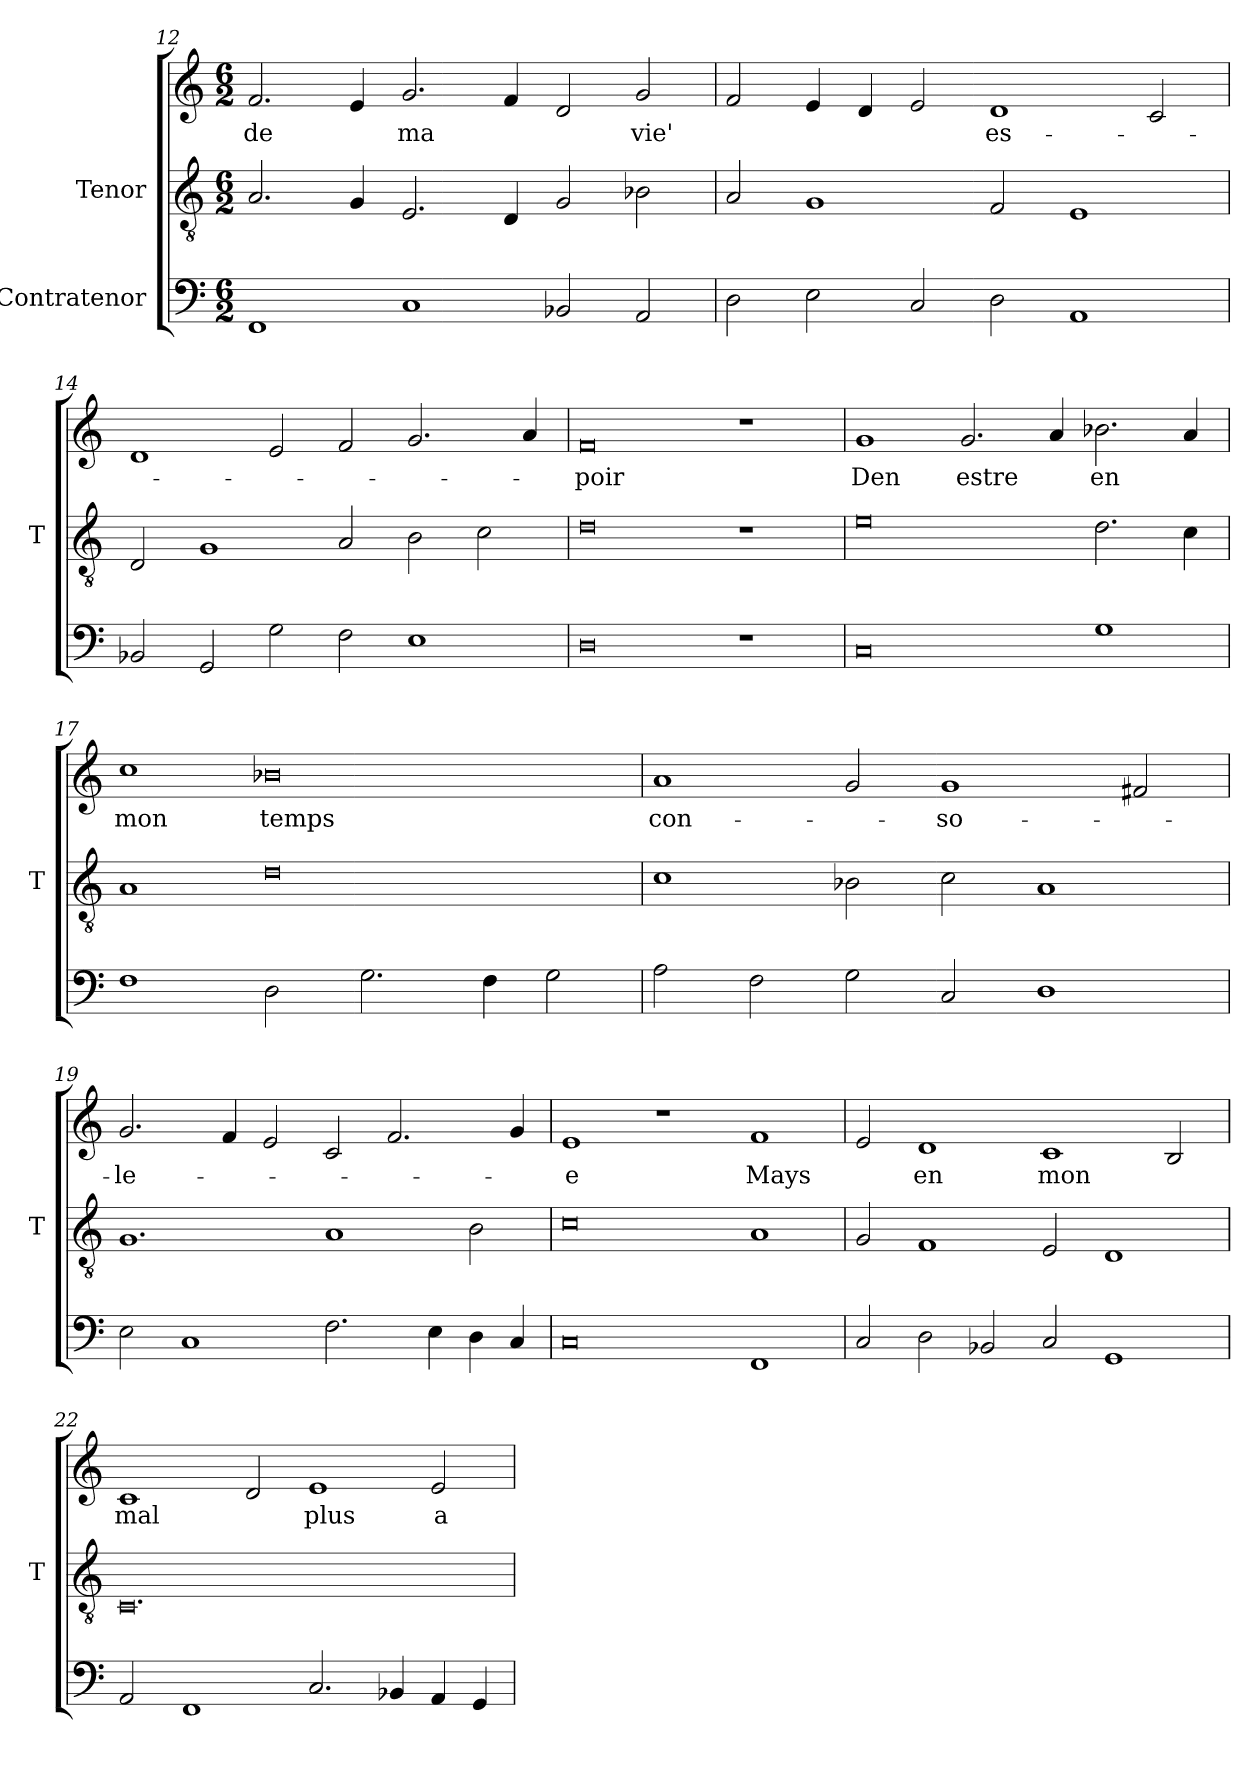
**kern	**kern	**kern	**text
*part3	*part2	*part1	*part1
*staff3	*staff2	*staff1	*staff1
*I"Contratenor	*I"Tenor	*	*
*	*I'T	*	*
*clefF4	*clefGv2	*clefG2	*
*M6/2	*M6/2	*M6/2	*
=12	=12	=12	=12
1FF	2.A	2.f	-de
.	4G	4e	.
1C	2.E	2.g	-ma
.	4D	4f	.
2BB-X	2G	2d	.
2AA	2B-X	2g	-vie'
=13	=13	=13	=13
2D	2A	2f	.
2E	1G	4e	.
.	.	4d	.
2C	.	2e	.
2D	2F	1d	es-
1AA	1E	.	.
.	.	2c	.
=14	=14	=14	=14
2BB-X	2D	1d	.
2GG	1G	.	.
2G	.	2e	.
2F	2A	2f	.
1E	2B	2.g	.
.	2c	.	.
.	.	4a	.
=15	=15	=15	=15
0D	0d	0f	-poir
1r	1r	1r	.
=16	=16	=16	=16
0C	0e	1g	-Den
.	.	2.g	-estre
.	.	4a	.
1G	2.d	2.b-X	-en
.	4c	4a	.
=17	=17	=17	=17
1F	1A	1cc	-mon
2D	0d	0b-X	-temps
2.G	.	.	.
4F	.	.	.
2G	.	.	.
=18	=18	=18	=18
2A	1c	1a	con-
2F	.	.	.
2G	2B-X	2g	.
2C	2c	1g	-so-
1D	1A	.	.
.	.	2f#X	.
=19	=19	=19	=19
2E	1.G	2.g	-le-
1C	.	.	.
.	.	4f	.
.	.	2e	.
2.F	1A	2c	.
.	.	2.f	.
4E	.	.	.
4D	2B	.	.
4C	.	4g	.
=20	=20	=20	=20
0C	0c	1e	-e
.	.	1r	.
1FF	1A	1f	-Mays
=21	=21	=21	=21
2C	2G	2e	.
2D	1F	1d	-en
2BB-X	.	.	.
2C	2E	1c	-mon
1GG	1D	.	.
.	.	2B	.
=22	=22	=22	=22
2AA	0.C	1c	-mal
1FF	.	.	.
.	.	2d	.
2.C	.	1e	-plus
4BB-X	.	.	.
4AA	.	2e	a-
4GG	.	.	.
=	=	=	=
*-	*-	*-	*-
